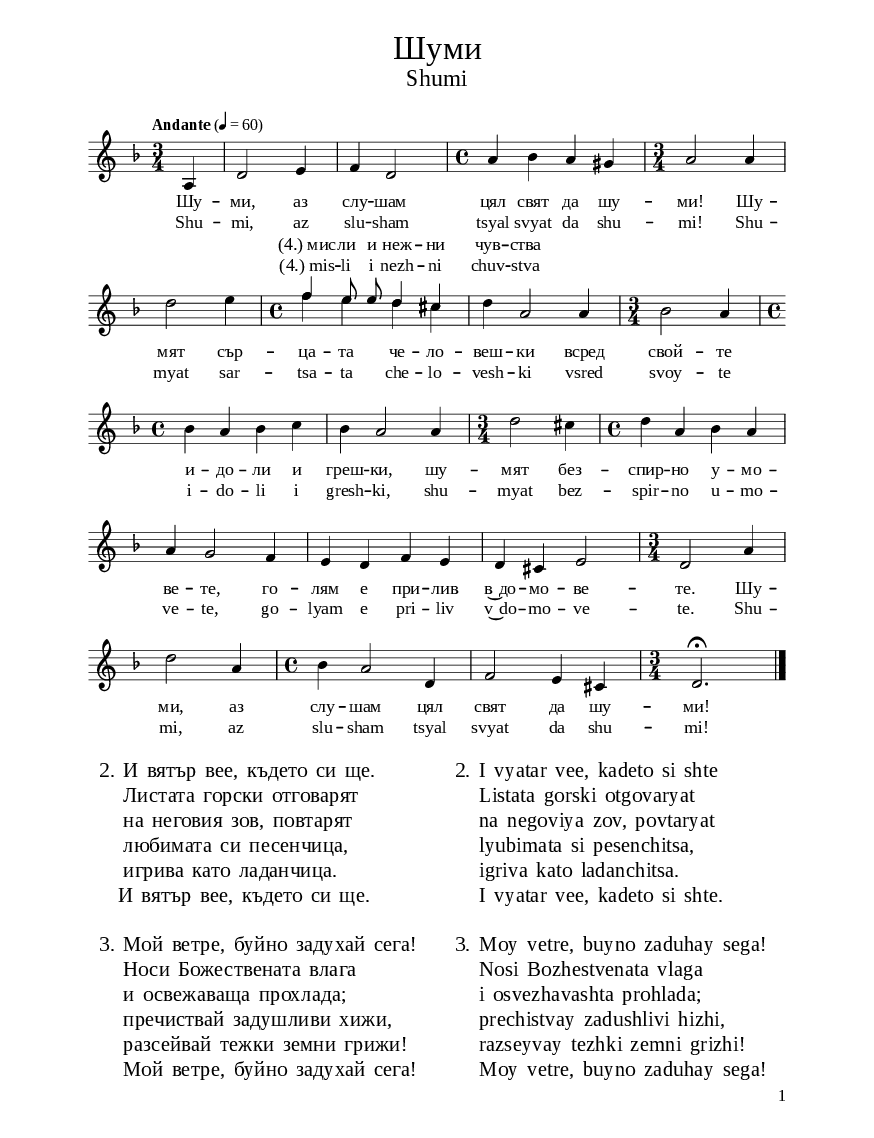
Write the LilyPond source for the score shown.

\version "2.24.0"

% include paper part and global functions
\include "include/globals.ily"

\bookpart {
  \include "include/bookpart-paper.ily"
  \score {
    \include "include/score-layout.ily"

    <<
      \new Lyrics = "tempVoiceLyricsBG" \with {
        % lyrics above a staff should have this override
        \override VerticalAxisGroup.staff-affinity = #DOWN
      }
      \new Lyrics = "tempVoiceLyricsEN" \with {
        \override VerticalAxisGroup.staff-affinity = #DOWN
      }
      \new Voice = "mainVoice" \absolute  {
        \clef treble
        \key d \minor
        \time 3/4
        \tempoFunc "Andante" 4 "60"
        \partial 4
        \autoBeamOff

        a4 | d'2 e'4 | f'4 d'2 | \time 4/4  a'4 bes' a' gis' | \time 3/4  a'2 a'4 \break |
        d''2 e''4 | \time 4/4

        <<
          % now temporary add a second voice
          {
            \voiceTwo % this voice is in the same context as parent
            f''4 e'' d'' cis'' | d''4 \stemUp a'2 \stemNeutral
          }
          \new Voice = "tempVoice" {
            % this is a new voice context
            \voiceOne \autoBeamOff
            f''4 e''8 e'' d''4 cis'' | \hideNotes d''4 \stemDown a'2 \stemNeutral \unHideNotes
          }
        >>
        \oneVoice

        a'4 | \time 3/4  bes'2 a'4 | \break

        \time 4/4  bes'4 a' bes' c'' | bes'4 a'2 a'4 | \time 3/4  d''2 cis''4 | \time 4/4  d''4 a' bes' a' \break |
        a'4 g'2 f'4 |  e'4 d' f' e' | d'4 cis' e'2 | \time 3/4  d'2 a'4 \break |
        d''2 a'4 | \time 4/4  bes'4 a'2 d'4 |  f'2 e'4 cis' | \time 3/4  d'2.\fermata | \bar "|." \break
      }

      \new Lyrics \lyricsto "mainVoice" {
        Шу -- ми,
        аз слу -- шам цял свят да шу -- ми! Шу -- мят
        сър -- ца -- та че -- ло --  веш -- ки всред
        свой -- те и -- до -- ли и греш -- ки, шу -- мят
        без -- спир -- но у -- мо -- ве -- те, го -- лям
        е при -- лив в~до -- мо -- ве -- те. Шу -- ми,
        аз слу -- шам цял свят да шу -- ми!
      }

      \context Lyrics = "tempVoiceLyricsBG" {
        \lyricsto "tempVoice" {
          "(4.) мис" -- ли и неж -- ни чув -- ства
        }
      }

      \new Lyrics \lyricsto "mainVoice" {
        Shu -- mi,
        az slu -- sham tsyal svyat da shu -- mi! Shu -- myat
        sar -- tsa -- ta che -- lo --  vesh -- ki vsred
        svoy -- te i -- do -- li i gresh -- ki, shu -- myat
        bez -- spir -- no u -- mo -- ve -- te, go -- lyam
        e pri -- liv v~do -- mo -- ve -- te. Shu -- mi,
        az slu -- sham tsyal svyat da shu -- mi!
      }

      \context Lyrics = "tempVoiceLyricsEN" {
        \lyricsto "tempVoice" {
          "(4.) mis" -- li i nezh -- ni chuv -- stva
        }
      }

    >>



    \header {
      title = \titleFunc "Шуми" "Shumi"
    }

    \midi{}

  } % score



  \markup \fontsize #bgCoupletFontSize {
    \hspace #1
    \override #`(baseline-skip . ,bgCoupletBaselineSkip) % affects space between column lines
    \column {
      \line {  2. И вятър вее, където си ще.}

      \line {   "   "Листата горски отговарят}

      \line {   "   "на неговия зов, повтарят}

      \line {   "   "любимата си песенчица,}

      \line {   "   "игрива като ладанчица.}

      \line {   "  "И вятър вее, където си ще.}

    
      \line { " " }
      \line {   3. Мой ветре, буйно задухай сега!}

      \line {   "   "Носи Божествената влага}

      \line {   "   "и освежаваща прохлада;}

      \line {   "   "пречиствай задушливи хижи,}

      \line {   "   "разсейвай тежки земни грижи!}

      \line {   "   "Мой ветре, буйно задухай сега!}

    }

    \hspace #3
    \override #`(baseline-skip . ,bgCoupletBaselineSkip) % affects space between column lines
    \column {
      \line {  2. I vyatar vee, kadeto si shte}

      \line {   "   "Listata gorski otgovaryat}

      \line {   "   "na negoviya zov, povtaryat}

      \line {   "   "lyubimata si pesenchitsa,}

      \line {   "   "igriva kato ladanchitsa.}

      \line {   "   "I vyatar vee, kadeto si shte.}


      \line { " " }
      \line {  3. Moy vetre, buyno zaduhay sega!}

      \line {   "   "Nosi Bozhestvenata vlaga}

      \line {   "   "i osvezhavashta prohlada;}

      \line {   "   "prechistvay zadushlivi hizhi,}

      \line {   "   "razseyvay tezhki zemni grizhi!}

      \line {   "   "Moy vetre, buyno zaduhay sega!}
      
   
    } %column
  } % markup
  
  \pageBreak
  
    \markup \fontsize #bgCoupletFontSize {
    \hspace #1
    \override #`(baseline-skip . ,bgCoupletBaselineSkip) % affects space between column lines
    \column {


 
   
      \line {      4. Задухай, ветре, света разведри!}

      \line {   "   "При чисти мисли и нежни чувства}

      \line {   "   "цъфтят Божествени изкуства;}

      \line {   "   "навред да просияе радост,}

      \line {   "   "навред да диша свежа младост.}

      \line {   "   "Задухай, ветре, света избистри}
    }
    
   

    \hspace #3
    \override #`(baseline-skip . ,bgCoupletBaselineSkip) % affects space between column lines
    \column {
   
      \line {  4. Zaduhay, vetre, sveta razvedri!}

      \line {   "   "Pri chisti misli i nezhni chuvstva}

      \line {   "   "tsaftyat Bozhestveni izkustva;}

      \line {   "   "navred da prosiyae radost,}

      \line {   "   "navred da disha svezha mladost.}

      \line {   "   "Zaduhay, vetre, sveta izbistri!}

   
    } %column
  } % markup

 \markup \empty-two

  % include foreign translation(s) of the song
  \version "2.22.0"

\markup \fill-line { \fontsize #6 "Es lärmt" }
\markup \null
\markup \null
\markup \fontsize #+2.5 {
  \hspace #10
  \override #'(baseline-skip . 2)
  \column {
    \line { " " }


    \line {   1. Es lärmt, es lärmt, ich höre,}

    \line {   "   "die ganze Welt lärmen! }

    \line {   "   "Die Herzen der Menschen lärmen }

    \line {   "   "zwischen ihren Idolen und Fehlern; }

    \line {   "   "die Gehirne lärmen unaufhörlich. }

    \line {   "   "Es ist eine große Flut in den Häusern. }

    \line {   "   "Es lärmt, ich höre,}

    \line {   "   "die ganze Welt lärmen!}

    \line { " " }
    \line {   2. Und der Wind weht, }

    \line {   "   "wohin er will. }

    \line {   "   "Die Blätter des Waldes antworten }

    \line {   "   "auf seinem Ruf, sie wiederholen ihr Lieblingslied,}

    \line {   "   "spielerisch wie ein tanzendes Mädchen.}

    \line {   "   "Und der Wind weht, }

    \line {   "   "wohin er will.}

    \line { " " }

    \line {   3. Oh, mein Wind, }

    \line {   "   "wehe nun stark! }

    \line {   "   "Bringe die göttliche Feuchtigkeit}

    \line {   "   "und die belebende Frische, }

    \line {   "   "reinige die stickigen Hütten}

    \line {   "   "und zerstreue die schweren menschlichen Sorgen!}

    \line {   "   "Oh, mein Wind,}

    \line {   "   "wehe nun stark!}

    \line { " " }
    \line {   4. Wehe, Wind, }

    \line {   "   "muntere die Welt auf! }

    \line {   "   "Bei reinen Gedanken und zärtlichen Gefühlen }

    \line {   "   "erblühen die göttlichen Künste;}

    \line {   "   "möge überall Freude erstrahlen}

    \line {   "   "und die frische Jugend aufatmen! }

    \line {   "   "Wehe, Wind, }

    \line {   "   "kläre die Welt!}

    \line { " " }
    \line { "   " \italic { Refrain } ... }
  }
}



} % bookpart
